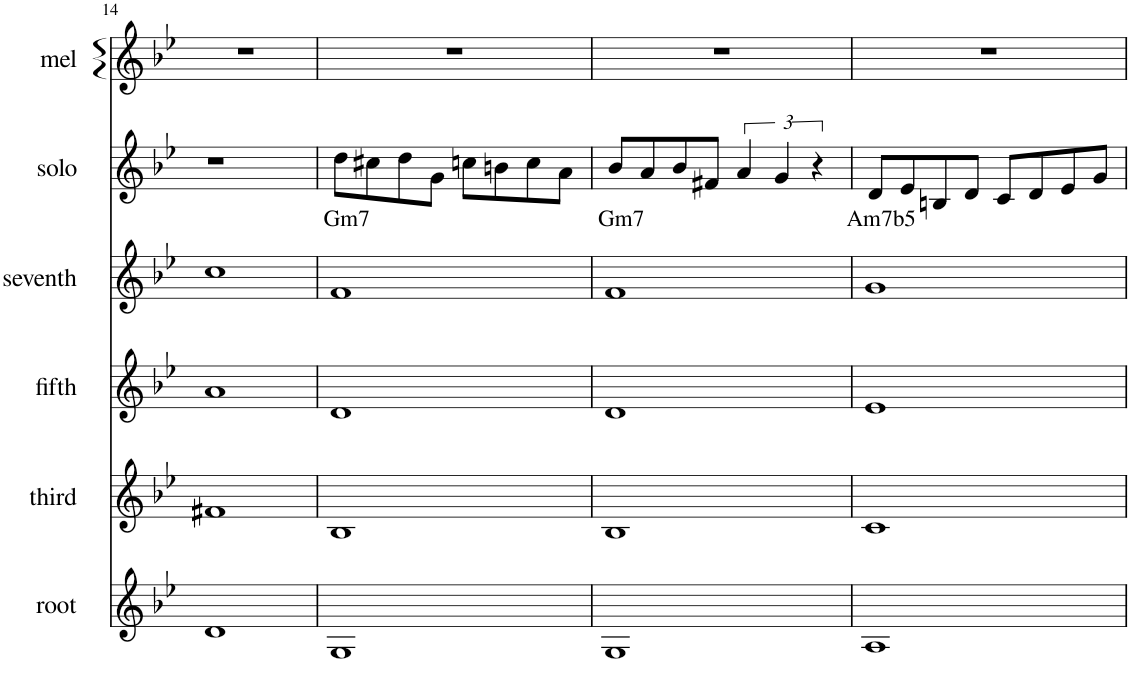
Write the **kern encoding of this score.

**kern	**kern	**kern	**kern	**kern	**text	**kern
*part6	*part5	*part4	*part3	*part2	*part2	*part1
*staff6	*staff5	*staff4	*staff3	*staff2	*staff2	*staff1
*I"root	*I"third	*I"fifth	*I"seventh	*I"solo	*	*I"mel
*I'root	*I'third	*I'fifth	*I'seventh	*I'solo	*	*I'mel
!!LO:PB:g=z
*clefG2	*clefG2	*clefG2	*clefG2	*clefG2	*	*clefG2
*k[b-e-]	*k[b-e-]	*k[b-e-]	*k[b-e-]	*k[b-e-]	*	*k[b-e-]
*M4/4	*M4/4	*M4/4	*M4/4	*M4/4	*	*M4/4
=14	=14	=14	=14	=14	=14	=14
1d	1f#X	1a	1cc	1r	.	1r
=15	=15	=15	=15	=15	=15	=15
!	!	!	!	!	!LO:LY:b	!
1G	1B-	1d	1f	8dd\L	Gm7	1r
.	.	.	.	8cc#X\	.	.
.	.	.	.	8dd\	.	.
.	.	.	.	8g\J	.	.
.	.	.	.	8ccn\L	.	.
.	.	.	.	8bn\	.	.
.	.	.	.	8cc\	.	.
.	.	.	.	8a\J	.	.
=16	=16	=16	=16	=16	=16	=16
!	!	!	!	!	!LO:LY:b	!
1G	1B-	1d	1f	8b-/L	Gm7	1r
.	.	.	.	8a/	.	.
.	.	.	.	8b-/	.	.
.	.	.	.	8f#X/J	.	.
.	.	.	.	6a/	.	.
.	.	.	.	6g/	.	.
.	.	.	.	6r	.	.
=17	=17	=17	=17	=17	=17	=17
!	!	!	!	!	!LO:LY:b	!
1A	1c	1e-	1g	8d/L	Am7b5	1r
.	.	.	.	8e-/	.	.
.	.	.	.	8Bn/	.	.
.	.	.	.	8d/J	.	.
.	.	.	.	8c/L	.	.
.	.	.	.	8d/	.	.
.	.	.	.	8e-/	.	.
.	.	.	.	8g/J	.	.
=	=	=	=	=	=	=
*-	*-	*-	*-	*-	*-	*-
